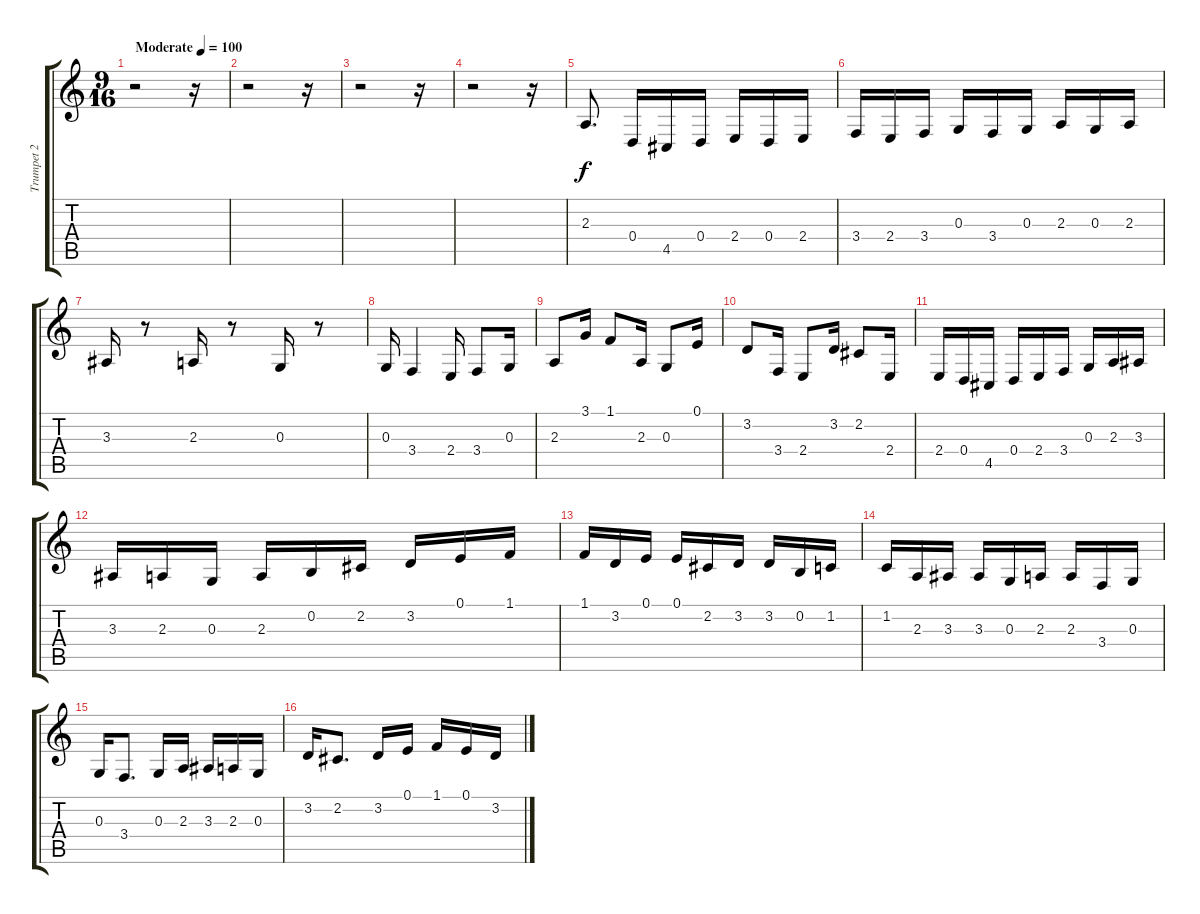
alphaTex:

\track ("Trumpet 2" "Trumpet 2") {instrument trumpet}
\staff {score tabs}
\tuning (E4 B3 G3 D3 A2 E2) {hide}
\ts (9 16)
\tempo (100 "Moderate")
\clef g2
\ks c
r.2{dy f instrument trumpet} r.16 |
r.2 r.16 |
r.2 r.16 |
r.2 r.16 |
2.3.8{d} 0.4.16 4.5.16 0.4.16 2.4.16 0.4.16 2.4.16 |
3.4.16 2.4.16 3.4.16 0.3.16 3.4.16 0.3.16 2.3.16 0.3.16 2.3.16 |
3.3.16 r.8 2.3.16 r.8 0.3.16 r.8 |
0.3.16 3.4.4 2.4.16 3.4.8 0.3.16 |
2.3.8 3.1.16 1.1.8 2.3.16 0.3.8 0.1.16 |
3.2.8 3.4.16 2.4.8 3.2.16 2.2.8 2.4.16 |
2.4.16 0.4.16 4.5.16 0.4.16 2.4.16 3.4.16 0.3.16 2.3.16 3.3.16 |
3.3.16 2.3.16 0.3.16 2.3.16 0.2.16 2.2.16 3.2.16 0.1.16 1.1.16 |
1.1.16 3.2.16 0.1.16 0.1.16 2.2.16 3.2.16 3.2.16 0.2.16 1.2.16 |
1.2.16 2.3.16 3.3.16 3.3.16 0.3.16 2.3.16 2.3.16 3.4.16 0.3.16 |
0.3.16 3.4.8{d} 0.3.16 2.3.16 3.3.16 2.3.16 0.3.16 |
3.2.16 2.2.8{d} 3.2.16 0.1.16 1.1.16 0.1.16 3.2.16
